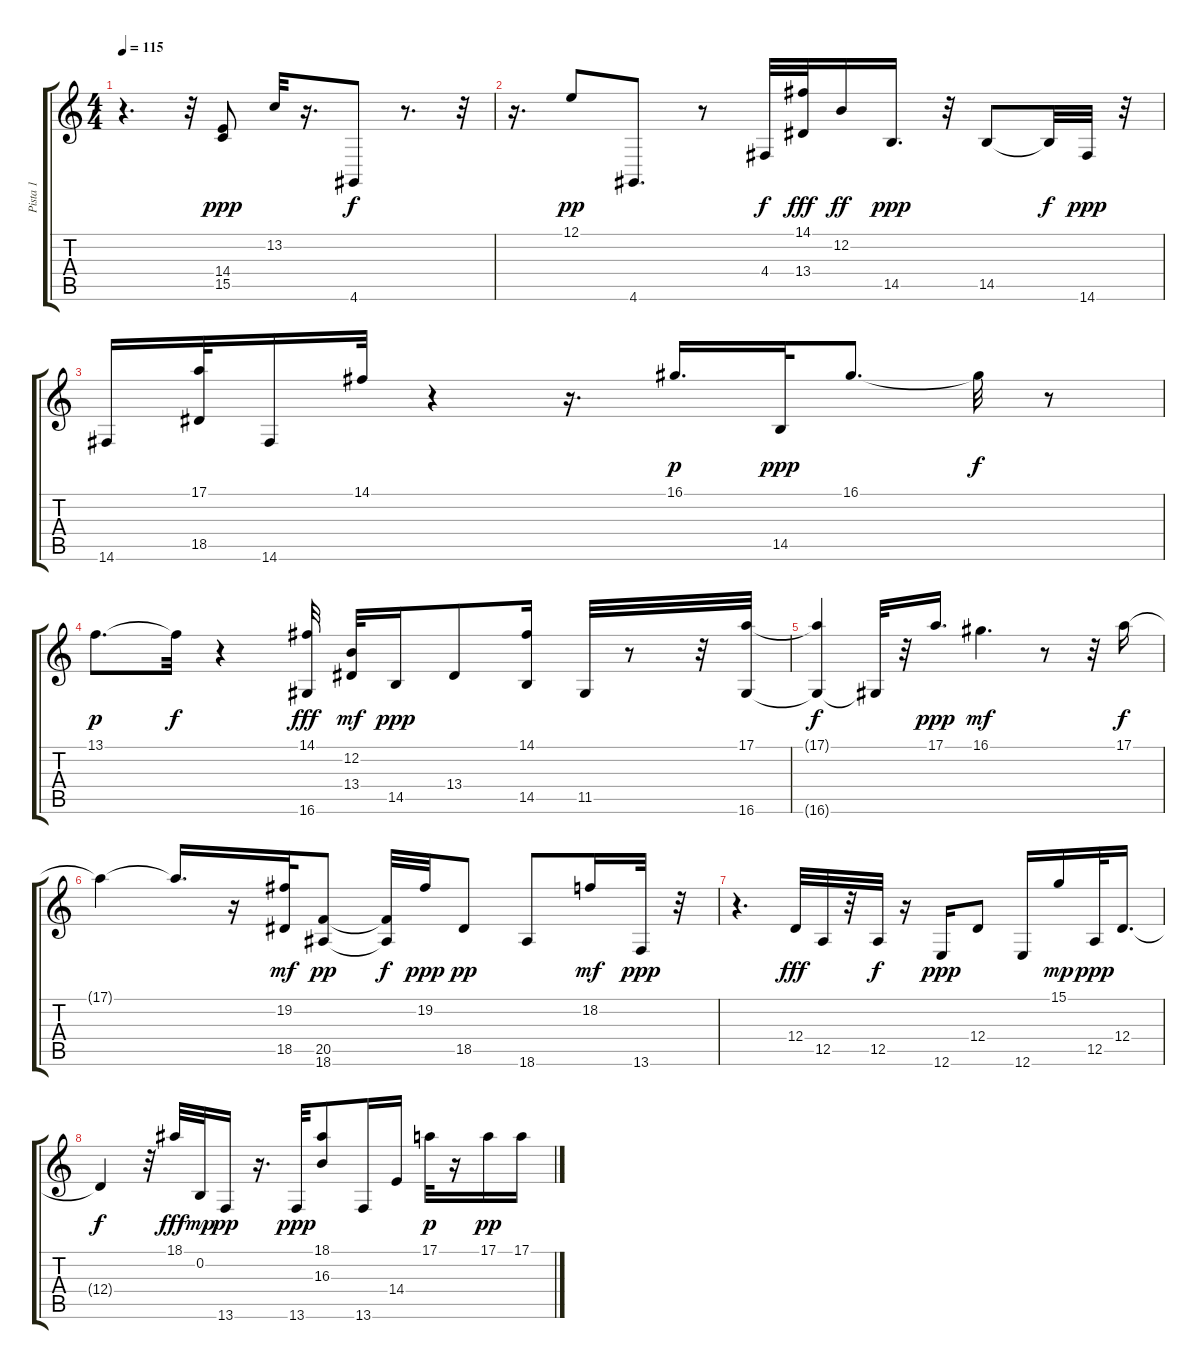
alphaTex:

\track ("Pista 1" "Pista 1") {instrument acousticgrandpiano}
\staff {score tabs}
\tuning (E4 B3 G3 D3 A2 E2) {hide}
\ts (4 4)
\tempo 115
\clef g2
\ks c
r.4{d dy ppp} r.32 (14.4 15.5).8 13.2.32 r.16{d} 4.6.8{dy f} r.8{d} r.32 |
r.16{d} 12.1.8{dy pp} 4.6.8{d} r.8 4.4.32{dy f} (14.1 13.4).32{dy fff} 12.2.16{dy ff} 14.5.16{d dy ppp} r.32 14.5.8 14.5{t}.32{dy f} 14.6.32{dy ppp} r.32 |
14.6.16 (17.1 18.5).32 14.6.16 14.1.32 r.4 r.16{d} 16.1.16{d dy p} 14.5.32{dy ppp} 16.1.8{d} 16.1{t}.32{dy f} r.8 |
13.1.8{d dy p} 13.1{t}.32{dy f} r.4 (14.1 16.6).32{dy fff} (12.2 13.4).32{dy mf} 14.5.16{dy ppp} 13.4.8 (14.1 14.5).16 11.5.32 r.8 r.32 (17.1 16.6).32 |
(17.1{t} 16.6{t}).4{dy f} 16.6{t}.32 r.32 17.1.16{d dy ppp} 16.1.4{d dy mf} r.8 r.32 17.1.16{dy f} |
17.1{t}.4 17.1{t}.16{d} r.16 (19.2 18.5).32{dy mf} (20.5 18.6).8{dy pp} (20.5{t} 18.6{t}).32{dy f} 19.2.32{dy ppp} 18.5.8{dy pp} 18.6.8 18.2.16{dy mf} 13.6.32{dy ppp} r.32 |
r.4{d} 12.4.32{dy fff} 12.5.32 r.32 12.5.32{dy f} r.16 12.6.16{dy ppp} 12.4.8 12.6.16 15.1.16{dy mp} 12.5.32{dy ppp} 12.4.16{d} |
12.4{t}.4{dy f} r.32 18.1.32{dy fff} 0.2.32{dy mp} 13.6.16{dy pp} r.16{d} 13.6.32{dy ppp} (18.1 16.3).8 13.6.16 14.4.16 17.1.32{dy p} r.16 17.1.16{dy pp} 17.1.16
